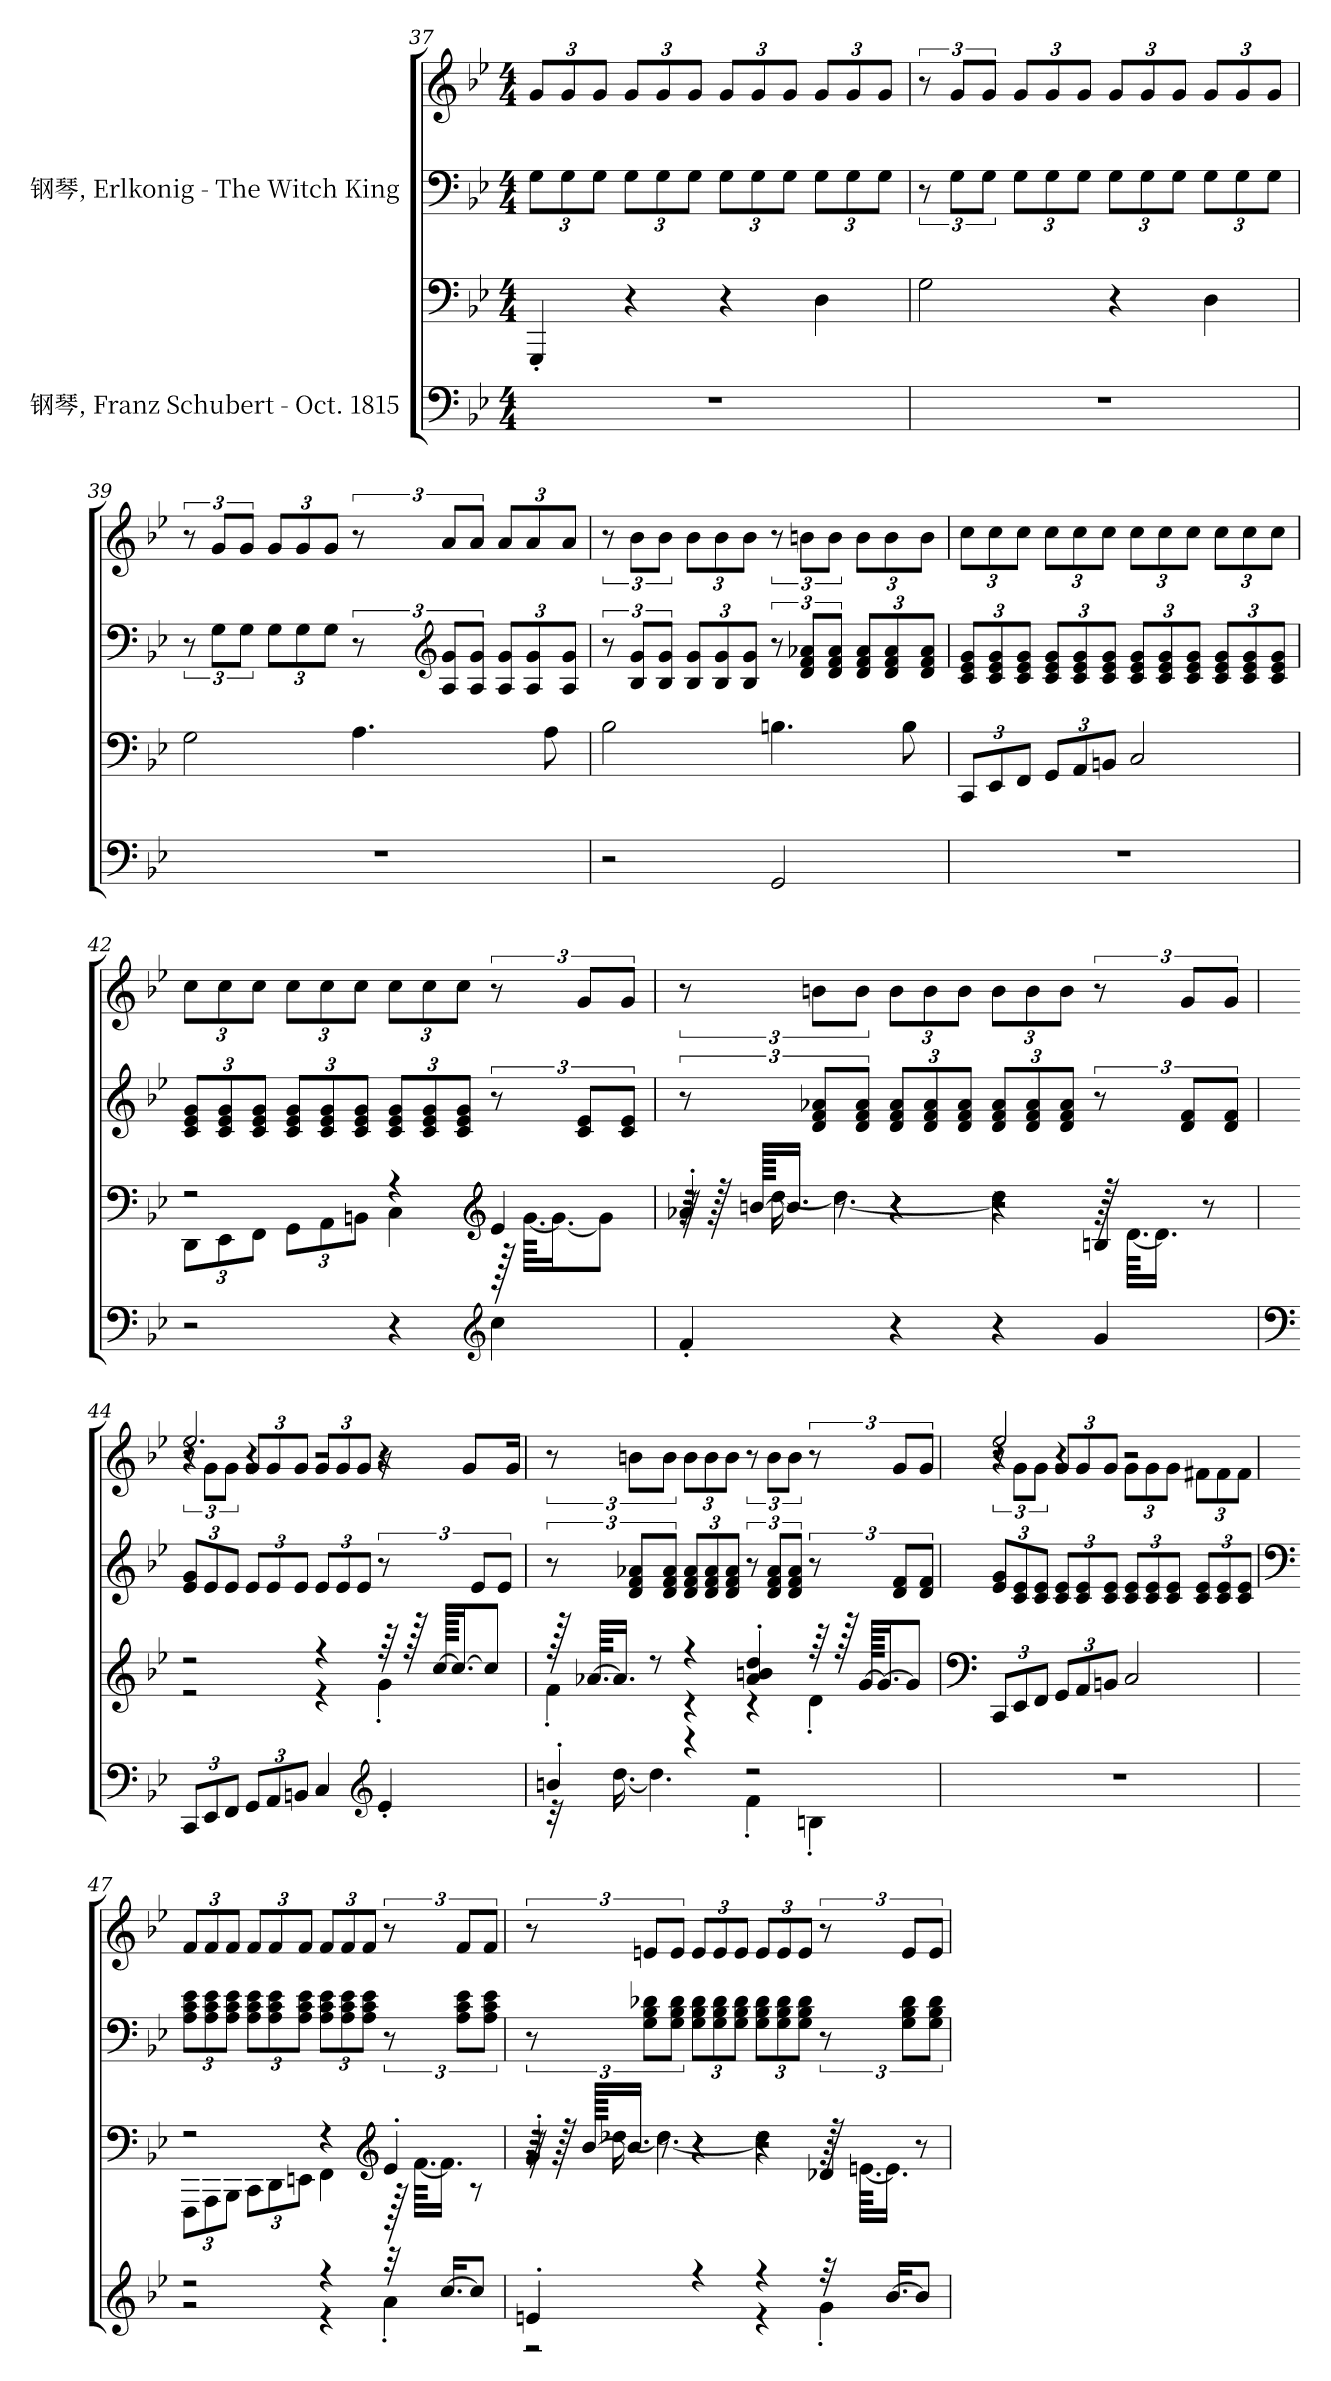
**kern	**kern	**kern	**kern
*part2	*part2	*part1	*part1
*staff4	*staff3	*staff2	*staff1
*I"钢琴, Franz Schubert - Oct. 1815	*	*I"钢琴, Erlkonig - The Witch King	*
!!LO:LB:g=z
*clefF4	*clefF4	*clefF4	*clefG2
*k[b-e-]	*k[b-e-]	*k[b-e-]	*k[b-e-]
*M4/4	*M4/4	*M4/4	*M4/4
*	*	*Xbrackettup	*Xbrackettup
=37	=37	=37	=37
1r	4GGG'/	12G\L	12g/L
.	.	12G\	12g/
.	.	12G\J	12g/J
.	4r	12G\L	12g/L
.	.	12G\	12g/
.	.	12G\J	12g/J
.	4r	12G\L	12g/L
.	.	12G\	12g/
.	.	12G\J	12g/J
.	4D\	12G\L	12g/L
.	.	12G\	12g/
.	.	12G\J	12g/J
=38	=38	=38	=38
*	*	*brackettup	*brackettup
1r	2G\	12r	12r
.	.	12G\L	12g/L
.	.	12G\J	12g/J
*	*	*Xbrackettup	*Xbrackettup
.	.	12G\L	12g/L
.	.	12G\	12g/
.	.	12G\J	12g/J
.	4r	12G\L	12g/L
.	.	12G\	12g/
.	.	12G\J	12g/J
.	4D\	12G\L	12g/L
.	.	12G\	12g/
.	.	12G\J	12g/J
=39	=39	=39	=39
*	*	*brackettup	*brackettup
1r	2G\	12r	12r
.	.	12G\L	12g/L
.	.	12G\J	12g/J
*	*	*Xbrackettup	*Xbrackettup
.	.	12G\L	12g/L
.	.	12G\	12g/
.	.	12G\J	12g/J
*	*	*brackettup	*brackettup
.	4.A\	12r	12r
*	*	*clefG2	*
.	.	12A/ 12g/L	12a/L
.	.	12A/ 12g/J	12a/J
*	*	*Xbrackettup	*Xbrackettup
.	.	12A/ 12g/L	12a/L
.	.	12A/ 12g/	12a/
.	8A\	.	.
.	.	12A/ 12g/J	12a/J
!!LO:LB:g=z
=40	=40	=40	=40
*	*	*brackettup	*brackettup
2r	2B-\	12r	12r
.	.	12B-/ 12g/L	12b-\L
.	.	12B-/ 12g/J	12b-\J
*	*	*Xbrackettup	*Xbrackettup
.	.	12B-/ 12g/L	12b-\L
.	.	12B-/ 12g/	12b-\
.	.	12B-/ 12g/J	12b-\J
*	*	*brackettup	*brackettup
2GG/	4.Bn\	12r	12r
.	.	12d/ 12f/ 12a-X/L	12bn\L
.	.	12d/ 12f/ 12a-/J	12b\J
*	*	*Xbrackettup	*Xbrackettup
.	.	12d/ 12f/ 12a-/L	12b\L
.	.	12d/ 12f/ 12a-/	12b\
.	8B\	.	.
.	.	12d/ 12f/ 12a-/J	12b\J
=41	=41	=41	=41
*	*Xbrackettup	*	*
1r	12CC/L	12c/ 12e-/ 12g/L	12cc\L
.	12EE-/	12c/ 12e-/ 12g/	12cc\
.	12FF/J	12c/ 12e-/ 12g/J	12cc\J
.	12GG/L	12c/ 12e-/ 12g/L	12cc\L
.	12AA/	12c/ 12e-/ 12g/	12cc\
.	12BBn/J	12c/ 12e-/ 12g/J	12cc\J
.	2C/	12c/ 12e-/ 12g/L	12cc\L
.	.	12c/ 12e-/ 12g/	12cc\
.	.	12c/ 12e-/ 12g/J	12cc\J
.	.	12c/ 12e-/ 12g/L	12cc\L
.	.	12c/ 12e-/ 12g/	12cc\
.	.	12c/ 12e-/ 12g/J	12cc\J
!!LO:PB:g=z
=42	=42	=42	=42
*	*^	*	*
2r	2r	12DD\L	12c/ 12e-/ 12g/L	12cc\L
.	.	12EE-\	12c/ 12e-/ 12g/	12cc\
.	.	12FF\J	12c/ 12e-/ 12g/J	12cc\J
.	.	12GG\L	12c/ 12e-/ 12g/L	12cc\L
.	.	12AA\	12c/ 12e-/ 12g/	12cc\
.	.	12BBn\J	12c/ 12e-/ 12g/J	12cc\J
4r	4r	4C\	12c/ 12e-/ 12g/L	12cc\L
.	.	.	12c/ 12e-/ 12g/	12cc\
.	.	.	12c/ 12e-/ 12g/J	12cc\J
*clefG2	*clefG2	*	*	*
*	*	*	*brackettup	*brackettup
4cc\	4e-/	128r	12r	12r
.	.	[64.g\KKLL	.	.
.	.	16.g\J_	.	.
.	.	.	12c/ 12e-/L	12g/L
.	.	8g\J]	.	.
.	.	.	12c/ 12e-/J	12g/J
=43	=43	=43	=43	=43
*	*	*^	*	*
4f'/	64r	32r	4a-X'/	12r	12r
.	128r	.	.	.	.
.	[128bn/KKKLL	.	.	.	.
.	16.b/JJ]	[16.dd\	.	.	.
.	.	.	.	12d/ 12f/ 12a-X/L	12bn\L
.	8r	4.dd\_	.	.	.
.	.	.	.	12d/ 12f/ 12a-/J	12b\J
*	*	*	*	*Xbrackettup	*Xbrackettup
4r	4r	.	4r	12d/ 12f/ 12a-/L	12b\L
.	.	.	.	12d/ 12f/ 12a-/	12b\
.	.	.	.	12d/ 12f/ 12a-/J	12b\J
4r	2r	4dd\]	4r	12d/ 12f/ 12a-/L	12b\L
.	.	.	.	12d/ 12f/ 12a-/	12b\
.	.	.	.	12d/ 12f/ 12a-/J	12b\J
*	*	*	*	*brackettup	*brackettup
4g/	.	128r	4Bn'/	12r	12r
.	.	[64.d\KKLL	.	.	.
.	.	16.d\JJ]	.	.	.
.	.	.	.	12d/ 12f/L	12g/L
.	.	8r	.	.	.
.	.	.	.	12d/ 12f/J	12g/J
*	*v	*v	*v	*	*
!!LO:LB:g=z
=44	=44	=44	=44
*clefF4	*	*	*
*Xbrackettup	*	*Xbrackettup	*
*	*^	*	*^
*	*	*	*	*	*^
12CC/L	2r	2r	12e-/ 12g/L	2.ee-/	12r	4r
12EE-/	.	.	12e-/	.	12g\L	.
12FF/J	.	.	12e-/J	.	12g\J	.
*	*	*	*	*	*	*Xbrackettup
12GG/L	.	.	12e-/L	.	4r	12g/L
12AA/	.	.	12e-/	.	.	12g/
12BBn/J	.	.	12e-/J	.	.	12g/J
4C/	4r	4r	12e-/L	.	2r	12g/L
.	.	.	12e-/	.	.	12g/
.	.	.	12e-/J	.	.	12g/J
*clefG2	*	*	*	*	*	*
*	*	*	*brackettup	*	*	*
4e-'/	64r	4g'\	12r	4r	.	16r
.	128r	.	.	.	.	.
.	[128cc/KKKLL	.	.	.	.	.
.	16.cc/J_	.	.	.	.	.
.	.	.	.	.	.	8g/L
.	.	.	12e-/L	.	.	.
.	8cc/J]	.	.	.	.	.
.	.	.	12e-/J	.	.	.
.	.	.	.	.	.	16g/Jk
*	*	*	*	*v	*v	*v
=45	=45	=45	=45	=45
*^	*	*	*	*
*	*	*	*	*	*brackettup
4bn'/	32r	128r	4f'\	12r	12r
.	.	[64.a-X/KKLL	.	.	.
.	[16.dd\	16.a-/JJ]	.	.	.
.	.	.	.	12d/ 12f/ 12a-X/L	12bn\L
.	4.dd\]	8r	.	.	.
.	.	.	.	12d/ 12f/ 12a-/J	12b\J
*	*	*	*	*Xbrackettup	*Xbrackettup
4r	.	4r	4r	12d/ 12f/ 12a-/L	12b\L
.	.	.	.	12d/ 12f/ 12a-/	12b\
.	.	.	.	12d/ 12f/ 12a-/J	12b\J
*	*	*	*	*brackettup	*brackettup
2r	4f'\	4a-/' 4bn/' 4dd/'	4r	12r	12r
.	.	.	.	12d/ 12f/ 12a-/L	12b\L
.	.	.	.	12d/ 12f/ 12a-/J	12b\J
.	4Bn'\	64r	4d'\	12r	12r
.	.	128r	.	.	.
.	.	[128g/KKKLL	.	.	.
.	.	16.g/J_	.	.	.
.	.	.	.	12d/ 12f/L	12g/L
.	.	8g/J]	.	.	.
.	.	.	.	12d/ 12f/J	12g/J
*v	*v	*	*	*	*
*	*v	*v	*	*
!!LO:LB:g=z
=46	=46	=46	=46
*	*clefF4	*	*
*	*	*Xbrackettup	*
*	*	*	*^
*	*	*	*	*^
1r	12CC/L	12e-/ 12g/L	2ee-/	12r	4r
.	12EE-/	12c/ 12e-/	.	12g\L	.
.	12FF/J	12c/ 12e-/J	.	12g\J	.
*	*	*	*	*	*Xbrackettup
.	12GG/L	12c/ 12e-/L	.	4r	12g/L
.	12AA/	12c/ 12e-/	.	.	12g/
.	12BBn/J	12c/ 12e-/J	.	.	12g/J
.	2C/	12c/ 12e-/L	2r	12g\L	2r
.	.	12c/ 12e-/	.	12g\	.
.	.	12c/ 12e-/J	.	12g\J	.
.	.	12c/ 12e-/L	.	12f#X\L	.
.	.	12c/ 12e-/	.	12f#\	.
.	.	12c/ 12e-/J	.	12f#\J	.
*	*	*	*v	*v	*v
=47	=47	=47	=47
*	*	*clefF4	*
*^	*^	*	*
2r	2r	2r	12FFF\L	12A\ 12c\ 12e-\L	12f/L
.	.	.	12AAA\	12A\ 12c\ 12e-\	12f/
.	.	.	12BBB-\J	12A\ 12c\ 12e-\J	12f/J
.	.	.	12CC\L	12A\ 12c\ 12e-\L	12f/L
.	.	.	12DD\	12A\ 12c\ 12e-\	12f/
.	.	.	12EEn\J	12A\ 12c\ 12e-\J	12f/J
4r	4r	4r	4FF\	12A\ 12c\ 12e-\L	12f/L
.	.	.	.	12A\ 12c\ 12e-\	12f/
.	.	.	.	12A\ 12c\ 12e-\J	12f/J
*	*	*clefG2	*	*	*
*	*	*	*	*brackettup	*brackettup
32r	4a'\	4e-'/	128r	12r	12r
.	.	.	[64.f\KKLL	.	.
[16.cc/KL	.	.	16.f\JJ]	.	.
.	.	.	.	12A\ 12c\ 12e-\L	12f/L
8cc/J]	.	.	8r	.	.
.	.	.	.	12A\ 12c\ 12e-\J	12f/J
!!LO:PB:g=z
=48	=48	=48	=48	=48	=48
*	*	*	*^	*	*
4en'/	2r	64r	32r	4g'/	12r	12r
.	.	128r	.	.	.	.
.	.	[128b-/KKKLL	.	.	.	.
.	.	16.b-/JJ]	[16.dd-X\	.	.	.
.	.	.	.	.	12G\ 12B-\ 12d-X\L	12en/L
.	.	8r	4.dd-\_	.	.	.
.	.	.	.	.	12G\ 12B-\ 12d-\J	12e/J
*	*	*	*	*	*Xbrackettup	*Xbrackettup
4r	.	4r	.	4r	12G\ 12B-\ 12d-\L	12e/L
.	.	.	.	.	12G\ 12B-\ 12d-\	12e/
.	.	.	.	.	12G\ 12B-\ 12d-\J	12e/J
4r	4r	2r	4dd-\]	4r	12G\ 12B-\ 12d-\L	12e/L
.	.	.	.	.	12G\ 12B-\ 12d-\	12e/
.	.	.	.	.	12G\ 12B-\ 12d-\J	12e/J
*	*	*	*	*	*brackettup	*brackettup
32r	4g'\	.	128r	4d-X'/	12r	12r
.	.	.	[64.en\KKLL	.	.	.
[16.b-/KL	.	.	16.e\JJ]	.	.	.
.	.	.	.	.	12G\ 12B-\ 12d-\L	12e/L
8b-/J]	.	.	8r	.	.	.
.	.	.	.	.	12G\ 12B-\ 12d-\J	12e/J
*v	*v	*	*	*	*	*
*	*v	*v	*v	*	*
=	=	=	=
*-	*-	*-	*-
